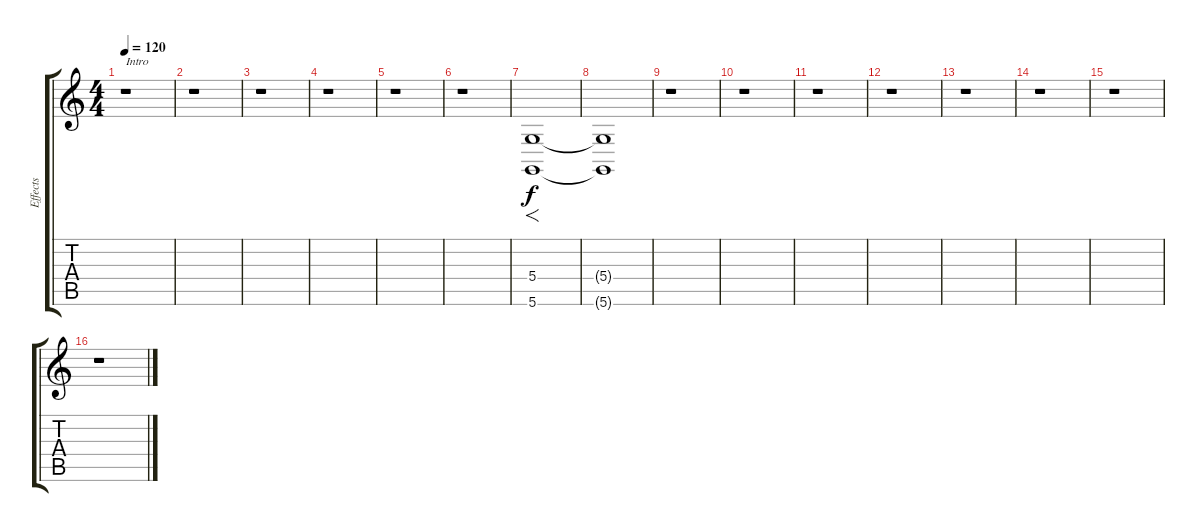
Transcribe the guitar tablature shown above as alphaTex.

\track ("Effects" "Effects") {instrument violin}
\staff {score tabs}
\tuning (E4 B3 G3 D3 A2 D2) {hide}
\ts (4 4)
\tempo 120
\clef g2
\ks c
r.1{txt "Intro" dy f instrument violin} |
r.1 |
r.1 |
r.1 |
r.1 |
r.1 |
(5.4 5.6).1{f} |
(5.4{t} 5.6{t}).1 |
r.1 |
r.1 |
r.1 |
r.1 |
r.1 |
r.1 |
r.1 |
r.1
